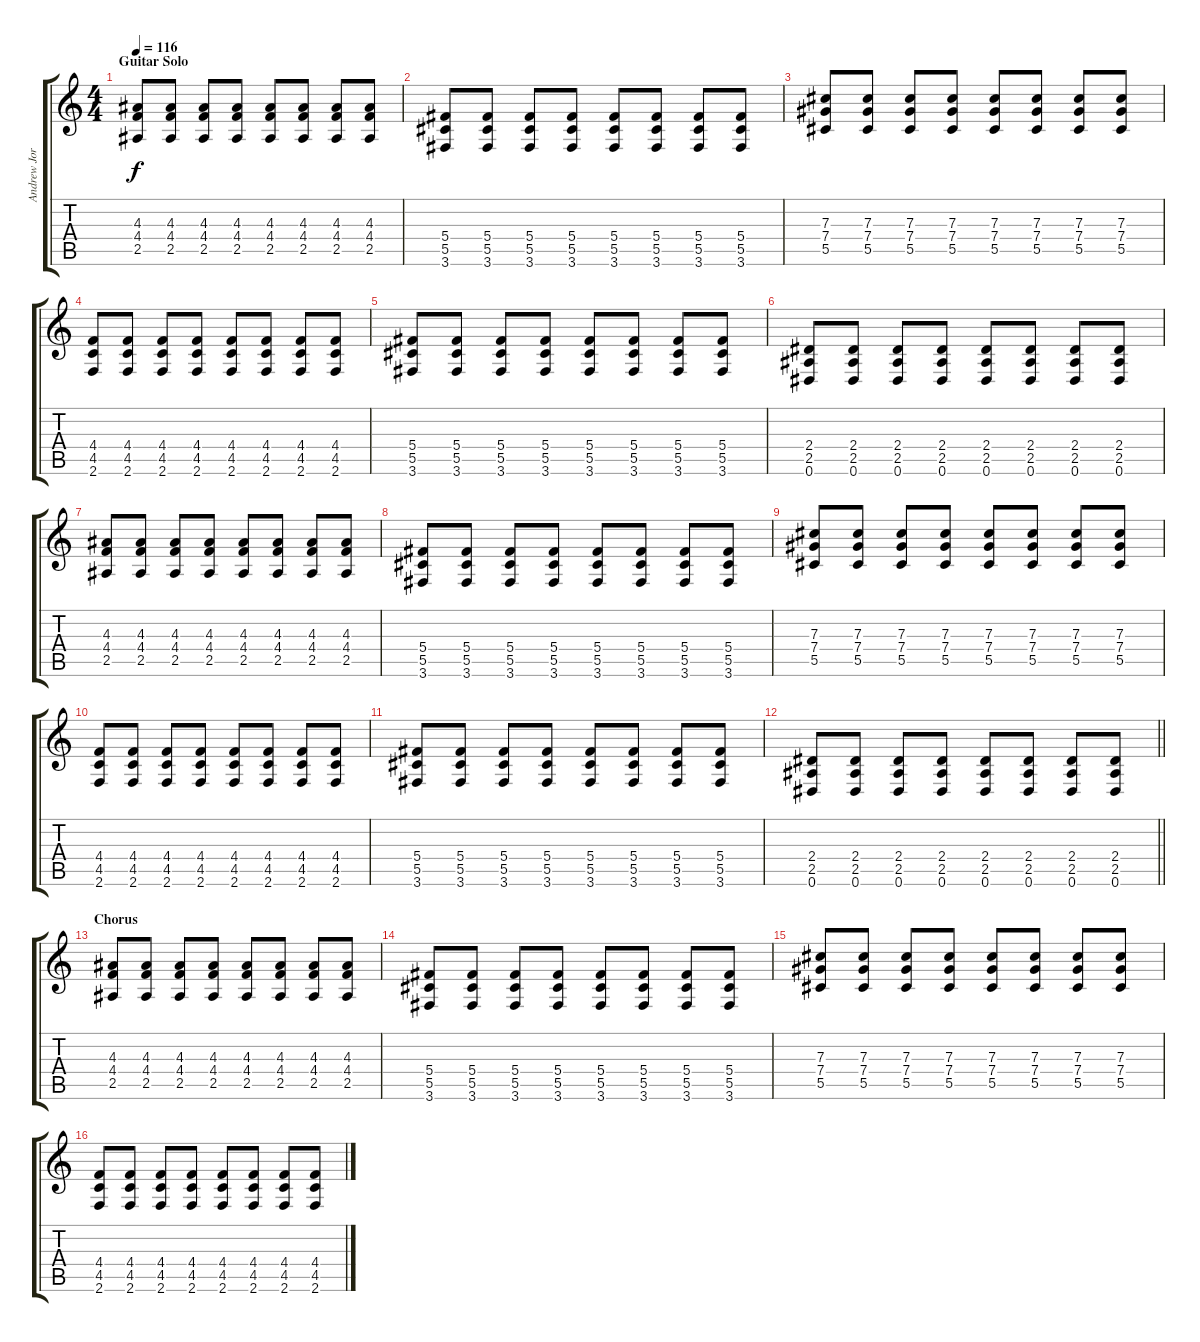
\track ("Andrew Jordan" "Andrew Jor") {instrument distortionguitar}
\staff {score tabs}
\tuning (Eb4 Bb3 Gb3 Db3 Ab2 Eb2) {hide}
\ts (4 4)
\section ("" "Guitar Solo")
\tempo 116
\clef g2
\ks c
(4.3 4.4 2.5).8{dy f} (4.3 4.4 2.5).8 (4.3 4.4 2.5).8 (4.3 4.4 2.5).8 (4.3 4.4 2.5).8 (4.3 4.4 2.5).8 (4.3 4.4 2.5).8 (4.3 4.4 2.5).8 |
(5.4 5.5 3.6).8 (5.4 5.5 3.6).8 (5.4 5.5 3.6).8 (5.4 5.5 3.6).8 (5.4 5.5 3.6).8 (5.4 5.5 3.6).8 (5.4 5.5 3.6).8 (5.4 5.5 3.6).8 |
(7.3 7.4 5.5).8 (7.3 7.4 5.5).8 (7.3 7.4 5.5).8 (7.3 7.4 5.5).8 (7.3 7.4 5.5).8 (7.3 7.4 5.5).8 (7.3 7.4 5.5).8 (7.3 7.4 5.5).8 |
(4.4 4.5 2.6).8 (4.4 4.5 2.6).8 (4.4 4.5 2.6).8 (4.4 4.5 2.6).8 (4.4 4.5 2.6).8 (4.4 4.5 2.6).8 (4.4 4.5 2.6).8 (4.4 4.5 2.6).8 |
(5.4 5.5 3.6).8 (5.4 5.5 3.6).8 (5.4 5.5 3.6).8 (5.4 5.5 3.6).8 (5.4 5.5 3.6).8 (5.4 5.5 3.6).8 (5.4 5.5 3.6).8 (5.4 5.5 3.6).8 |
(2.4 2.5 0.6).8 (2.4 2.5 0.6).8 (2.4 2.5 0.6).8 (2.4 2.5 0.6).8 (2.4 2.5 0.6).8 (2.4 2.5 0.6).8 (2.4 2.5 0.6).8 (2.4 2.5 0.6).8 |
(4.3 4.4 2.5).8 (4.3 4.4 2.5).8 (4.3 4.4 2.5).8 (4.3 4.4 2.5).8 (4.3 4.4 2.5).8 (4.3 4.4 2.5).8 (4.3 4.4 2.5).8 (4.3 4.4 2.5).8 |
(5.4 5.5 3.6).8 (5.4 5.5 3.6).8 (5.4 5.5 3.6).8 (5.4 5.5 3.6).8 (5.4 5.5 3.6).8 (5.4 5.5 3.6).8 (5.4 5.5 3.6).8 (5.4 5.5 3.6).8 |
(7.3 7.4 5.5).8 (7.3 7.4 5.5).8 (7.3 7.4 5.5).8 (7.3 7.4 5.5).8 (7.3 7.4 5.5).8 (7.3 7.4 5.5).8 (7.3 7.4 5.5).8 (7.3 7.4 5.5).8 |
(4.4 4.5 2.6).8 (4.4 4.5 2.6).8 (4.4 4.5 2.6).8 (4.4 4.5 2.6).8 (4.4 4.5 2.6).8 (4.4 4.5 2.6).8 (4.4 4.5 2.6).8 (4.4 4.5 2.6).8 |
(5.4 5.5 3.6).8 (5.4 5.5 3.6).8 (5.4 5.5 3.6).8 (5.4 5.5 3.6).8 (5.4 5.5 3.6).8 (5.4 5.5 3.6).8 (5.4 5.5 3.6).8 (5.4 5.5 3.6).8 |
\barLineRight lightlight
(2.4 2.5 0.6).8 (2.4 2.5 0.6).8 (2.4 2.5 0.6).8 (2.4 2.5 0.6).8 (2.4 2.5 0.6).8 (2.4 2.5 0.6).8 (2.4 2.5 0.6).8 (2.4 2.5 0.6).8 |
\section ("" "Chorus")
(4.3 4.4 2.5).8 (4.3 4.4 2.5).8 (4.3 4.4 2.5).8 (4.3 4.4 2.5).8 (4.3 4.4 2.5).8 (4.3 4.4 2.5).8 (4.3 4.4 2.5).8 (4.3 4.4 2.5).8 |
(5.4 5.5 3.6).8 (5.4 5.5 3.6).8 (5.4 5.5 3.6).8 (5.4 5.5 3.6).8 (5.4 5.5 3.6).8 (5.4 5.5 3.6).8 (5.4 5.5 3.6).8 (5.4 5.5 3.6).8 |
(7.3 7.4 5.5).8 (7.3 7.4 5.5).8 (7.3 7.4 5.5).8 (7.3 7.4 5.5).8 (7.3 7.4 5.5).8 (7.3 7.4 5.5).8 (7.3 7.4 5.5).8 (7.3 7.4 5.5).8 |
(4.4 4.5 2.6).8 (4.4 4.5 2.6).8 (4.4 4.5 2.6).8 (4.4 4.5 2.6).8 (4.4 4.5 2.6).8 (4.4 4.5 2.6).8 (4.4 4.5 2.6).8 (4.4 4.5 2.6).8
